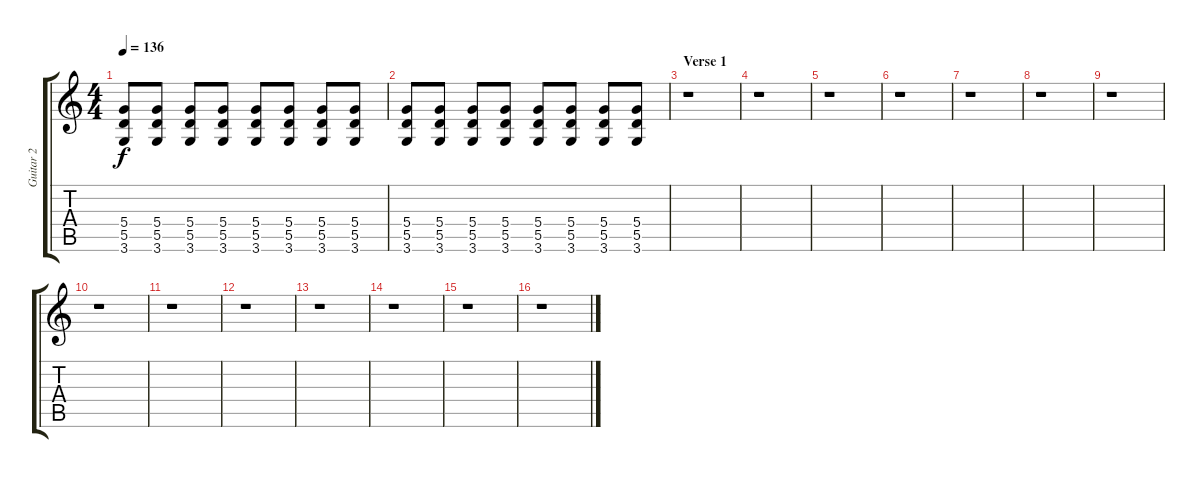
\track ("Guitar 2" "Guitar 2") {instrument overdrivenguitar}
\staff {score tabs}
\tuning (E4 B3 G3 D3 A2 E2) {hide}
\ts (4 4)
\tempo 136
\clef g2
\ks c
(5.4 5.5 3.6).8{dy f} (5.4 5.5 3.6).8 (5.4 5.5 3.6).8 (5.4 5.5 3.6).8 (5.4 5.5 3.6).8 (5.4 5.5 3.6).8 (5.4 5.5 3.6).8 (5.4 5.5 3.6).8 |
(5.4 5.5 3.6).8 (5.4 5.5 3.6).8 (5.4 5.5 3.6).8 (5.4 5.5 3.6).8 (5.4 5.5 3.6).8 (5.4 5.5 3.6).8 (5.4 5.5 3.6).8 (5.4 5.5 3.6).8 |
\section ("" "Verse 1")
r.1 |
r.1 |
r.1 |
r.1 |
r.1 |
r.1 |
r.1 |
r.1 |
r.1 |
r.1 |
r.1 |
r.1 |
r.1 |
r.1
